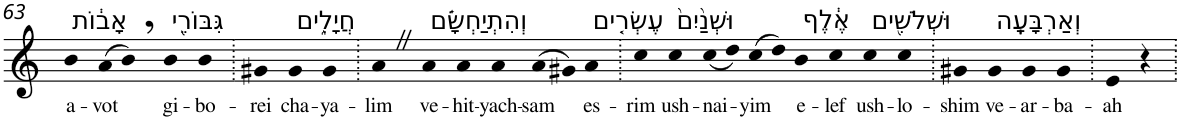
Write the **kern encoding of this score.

**kern	**text
*part1	*part1
*staff1	*staff1
*I"Piano	*
*I'Pno	*
!!LO:PB:g=z
*clefG2	*
*k[]	*
=63	=63
!LO:TX:a:t=אָב֔וֹת	!
!	!LO:LY:b
4b	a-
!	!LO:LY:b
(>8a	-vot
8b,)	.
!LO:TX:a:t=גִּבּוֹרֵ֖י	!
!	!LO:LY:b
4b	gi-
!	!LO:LY:b
4b	-bo-
=64.	=64.
!	!LO:LY:b
4g#X	-rei
!LO:TX:a:t=חֲיָלִ֑ים	!
!	!LO:LY:b
4g#	cha-
!	!LO:LY:b
4g#	-ya-
=65.	=65.
!	!LO:LY:b
4aZ	-lim
!LO:TX:a:t=וְהִתְיַחְשָׂ֗ם	!
!	!LO:LY:b
4a	ve-
!	!LO:LY:b
4a	-hit-
!	!LO:LY:b
4a	-yach-
!	!LO:LY:b
(>8a	-sam
8g#X)	.
!LO:TX:a:t=עֶשְׂרִ֤ים	!
!	!LO:LY:b
4a	es-
=66.	=66.
!	!LO:LY:b
4cc	-rim
!LO:TX:a:t=וּשְׁנַ֙יִם֙	!
!	!LO:LY:b
4cc	ush-
!	!LO:LY:b
(<8cc	-nai-
8dd)	.
!	!LO:LY:b
(>8cc	-yim
8dd)	.
!LO:TX:a:t=אֶ֔לֶף	!
!	!LO:LY:b
4b	e-
!	!LO:LY:b
4cc	-lef
!LO:TX:a:t=וּשְׁלֹשִׁ֖ים	!
!	!LO:LY:b
4cc	ush-
!	!LO:LY:b
4cc	-lo-
=67.	=67.
!	!LO:LY:b
4g#X	-shim
!LO:TX:a:t=וְאַרְבָּעָֽה	!
!	!LO:LY:b
4g#	ve-
!	!LO:LY:b
4g#	-ar-
!	!LO:LY:b
4g#	-ba-
=68.	=68.
!	!LO:LY:b
4e	-ah
4r	.
=.	=.
*-	*-
